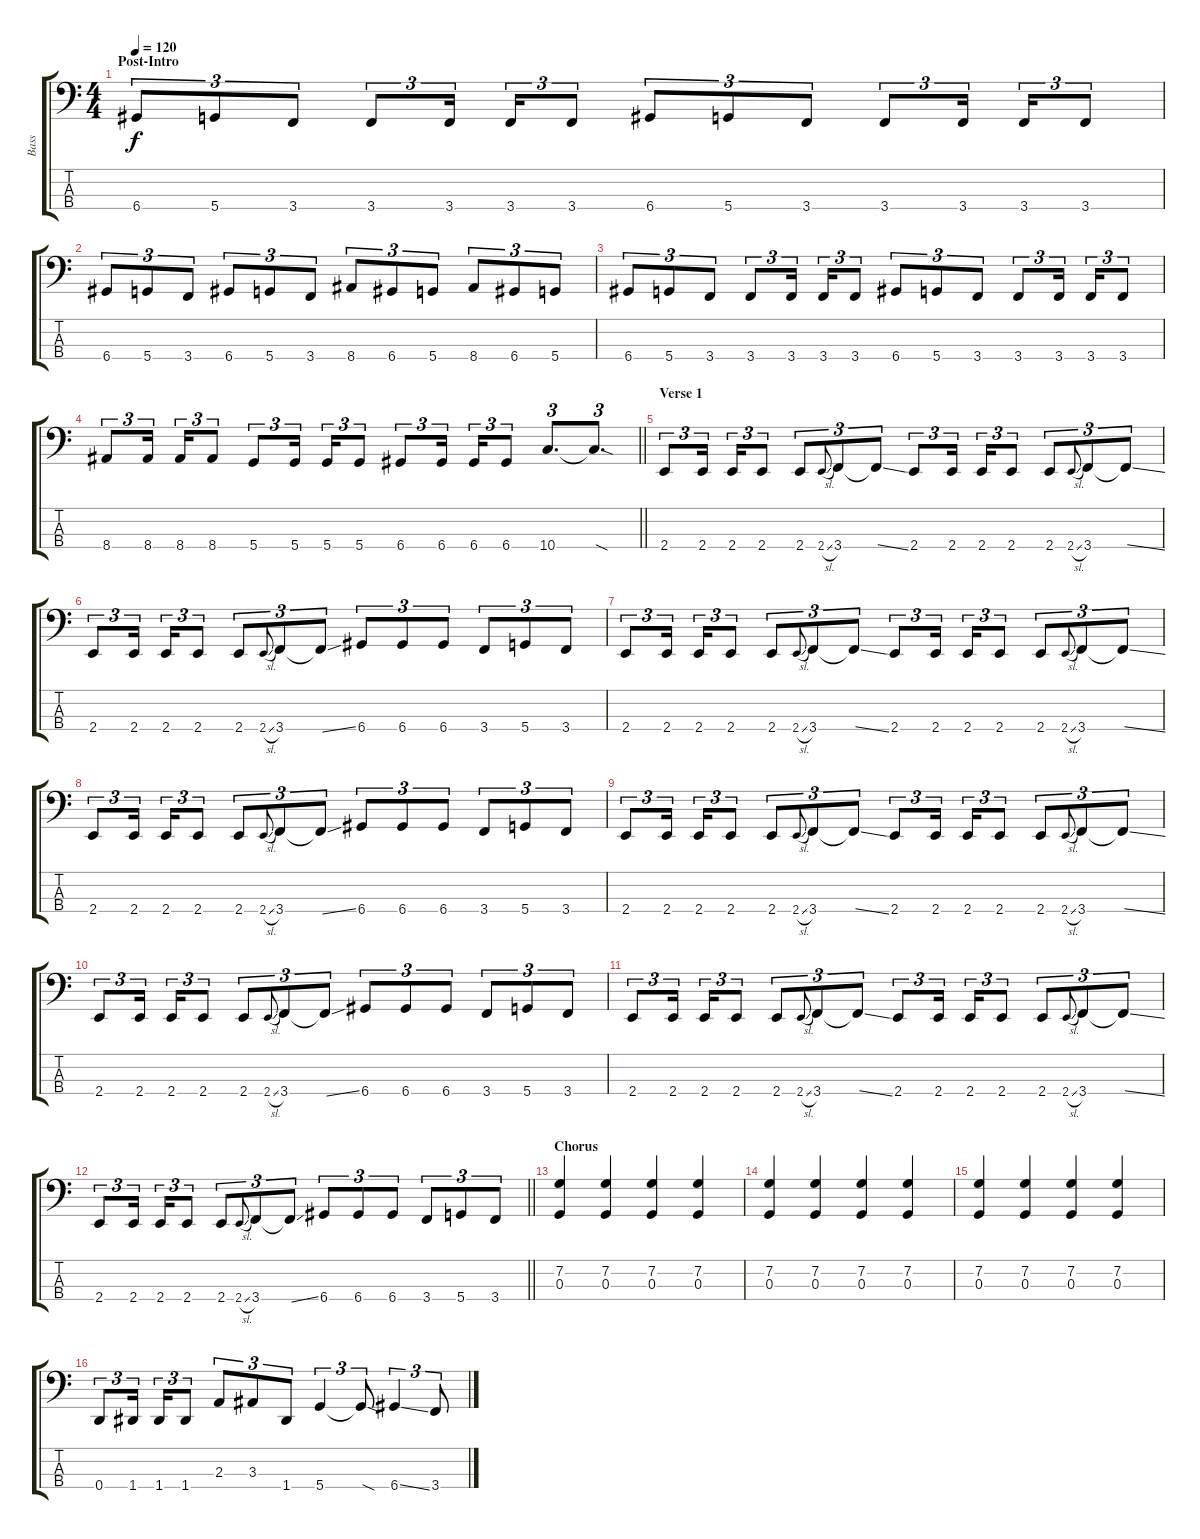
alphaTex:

\track ("Bass" "Bass") {instrument electricbasspick}
\staff {score tabs}
\tuning (F2 C2 G1 D1) {hide}
\ts (4 4)
\section ("" "Post-Intro")
\tempo 120
\clef f4
\ks c
6.4.8{tu (3 2) dy f} 5.4.8{tu (3 2)} 3.4.8{tu (3 2)} 3.4.8{tu (3 2)} 3.4.16{tu (3 2) beam splitsecondary} 3.4.16{tu (3 2)} 3.4.8{tu (3 2)} 6.4.8{tu (3 2)} 5.4.8{tu (3 2)} 3.4.8{tu (3 2)} 3.4.8{tu (3 2)} 3.4.16{tu (3 2) beam splitsecondary} 3.4.16{tu (3 2)} 3.4.8{tu (3 2)} |
6.4.8{tu (3 2)} 5.4.8{tu (3 2)} 3.4.8{tu (3 2)} 6.4.8{tu (3 2)} 5.4.8{tu (3 2)} 3.4.8{tu (3 2)} 8.4.8{tu (3 2)} 6.4.8{tu (3 2)} 5.4.8{tu (3 2)} 8.4.8{tu (3 2)} 6.4.8{tu (3 2)} 5.4.8{tu (3 2)} |
6.4.8{tu (3 2)} 5.4.8{tu (3 2)} 3.4.8{tu (3 2)} 3.4.8{tu (3 2)} 3.4.16{tu (3 2) beam splitsecondary} 3.4.16{tu (3 2)} 3.4.8{tu (3 2)} 6.4.8{tu (3 2)} 5.4.8{tu (3 2)} 3.4.8{tu (3 2)} 3.4.8{tu (3 2)} 3.4.16{tu (3 2) beam splitsecondary} 3.4.16{tu (3 2)} 3.4.8{tu (3 2)} |
\barLineRight lightlight
8.4.8{tu (3 2)} 8.4.16{tu (3 2) beam splitsecondary} 8.4.16{tu (3 2)} 8.4.8{tu (3 2)} 5.4.8{tu (3 2)} 5.4.16{tu (3 2) beam splitsecondary} 5.4.16{tu (3 2)} 5.4.8{tu (3 2)} 6.4.8{tu (3 2)} 6.4.16{tu (3 2) beam splitsecondary} 6.4.16{tu (3 2)} 6.4.8{tu (3 2)} 10.4.8{d tu (3 2)} 10.4{sod t}.8{d tu (3 2)} |
\section ("" "Verse 1")
2.4.8{tu (3 2)} 2.4.16{tu (3 2) beam splitsecondary} 2.4.16{tu (3 2)} 2.4.8{tu (3 2)} 2.4.8{tu (3 2)} 2.4{sl}.8{gr onbeat} 3.4.8{tu (3 2)} 3.4{ss t}.8{tu (3 2)} 2.4.8{tu (3 2)} 2.4.16{tu (3 2) beam splitsecondary} 2.4.16{tu (3 2)} 2.4.8{tu (3 2)} 2.4.8{tu (3 2)} 2.4{sl}.8{gr onbeat} 3.4.8{tu (3 2)} 3.4{ss t}.8{tu (3 2)} |
2.4.8{tu (3 2)} 2.4.16{tu (3 2) beam splitsecondary} 2.4.16{tu (3 2)} 2.4.8{tu (3 2)} 2.4.8{tu (3 2)} 2.4{sl}.8{gr onbeat} 3.4.8{tu (3 2)} 3.4{ss t}.8{tu (3 2)} 6.4.8{tu (3 2)} 6.4.8{tu (3 2)} 6.4.8{tu (3 2)} 3.4.8{tu (3 2)} 5.4.8{tu (3 2)} 3.4.8{tu (3 2)} |
2.4.8{tu (3 2)} 2.4.16{tu (3 2) beam splitsecondary} 2.4.16{tu (3 2)} 2.4.8{tu (3 2)} 2.4.8{tu (3 2)} 2.4{sl}.8{gr onbeat} 3.4.8{tu (3 2)} 3.4{ss t}.8{tu (3 2)} 2.4.8{tu (3 2)} 2.4.16{tu (3 2) beam splitsecondary} 2.4.16{tu (3 2)} 2.4.8{tu (3 2)} 2.4.8{tu (3 2)} 2.4{sl}.8{gr onbeat} 3.4.8{tu (3 2)} 3.4{ss t}.8{tu (3 2)} |
2.4.8{tu (3 2)} 2.4.16{tu (3 2) beam splitsecondary} 2.4.16{tu (3 2)} 2.4.8{tu (3 2)} 2.4.8{tu (3 2)} 2.4{sl}.8{gr onbeat} 3.4.8{tu (3 2)} 3.4{ss t}.8{tu (3 2)} 6.4.8{tu (3 2)} 6.4.8{tu (3 2)} 6.4.8{tu (3 2)} 3.4.8{tu (3 2)} 5.4.8{tu (3 2)} 3.4.8{tu (3 2)} |
2.4.8{tu (3 2)} 2.4.16{tu (3 2) beam splitsecondary} 2.4.16{tu (3 2)} 2.4.8{tu (3 2)} 2.4.8{tu (3 2)} 2.4{sl}.8{gr onbeat} 3.4.8{tu (3 2)} 3.4{ss t}.8{tu (3 2)} 2.4.8{tu (3 2)} 2.4.16{tu (3 2) beam splitsecondary} 2.4.16{tu (3 2)} 2.4.8{tu (3 2)} 2.4.8{tu (3 2)} 2.4{sl}.8{gr onbeat} 3.4.8{tu (3 2)} 3.4{ss t}.8{tu (3 2)} |
2.4.8{tu (3 2)} 2.4.16{tu (3 2) beam splitsecondary} 2.4.16{tu (3 2)} 2.4.8{tu (3 2)} 2.4.8{tu (3 2)} 2.4{sl}.8{gr onbeat} 3.4.8{tu (3 2)} 3.4{ss t}.8{tu (3 2)} 6.4.8{tu (3 2)} 6.4.8{tu (3 2)} 6.4.8{tu (3 2)} 3.4.8{tu (3 2)} 5.4.8{tu (3 2)} 3.4.8{tu (3 2)} |
2.4.8{tu (3 2)} 2.4.16{tu (3 2) beam splitsecondary} 2.4.16{tu (3 2)} 2.4.8{tu (3 2)} 2.4.8{tu (3 2)} 2.4{sl}.8{gr onbeat} 3.4.8{tu (3 2)} 3.4{ss t}.8{tu (3 2)} 2.4.8{tu (3 2)} 2.4.16{tu (3 2) beam splitsecondary} 2.4.16{tu (3 2)} 2.4.8{tu (3 2)} 2.4.8{tu (3 2)} 2.4{sl}.8{gr onbeat} 3.4.8{tu (3 2)} 3.4{ss t}.8{tu (3 2)} |
\barLineRight lightlight
2.4.8{tu (3 2)} 2.4.16{tu (3 2) beam splitsecondary} 2.4.16{tu (3 2)} 2.4.8{tu (3 2)} 2.4.8{tu (3 2)} 2.4{sl}.8{gr onbeat} 3.4.8{tu (3 2)} 3.4{ss t}.8{tu (3 2)} 6.4.8{tu (3 2)} 6.4.8{tu (3 2)} 6.4.8{tu (3 2)} 3.4.8{tu (3 2)} 5.4.8{tu (3 2)} 3.4.8{tu (3 2)} |
\section ("" "Chorus")
(7.2 0.3).4 (7.2 0.3).4 (7.2 0.3).4 (7.2 0.3).4 |
(7.2 0.3).4 (7.2 0.3).4 (7.2 0.3).4 (7.2 0.3).4 |
(7.2 0.3).4 (7.2 0.3).4 (7.2 0.3).4 (7.2 0.3).4 |
0.4.8{tu (3 2)} 1.4.16{tu (3 2) beam splitsecondary} 1.4.16{tu (3 2)} 1.4.8{tu (3 2)} 2.3.8{tu (3 2)} 3.3.8{tu (3 2)} 1.4.8{tu (3 2)} 5.4.4{tu (3 2)} 5.4{sod t}.8{tu (3 2)} 6.4{ss}.4{tu (3 2)} 3.4.8{tu (3 2)}
